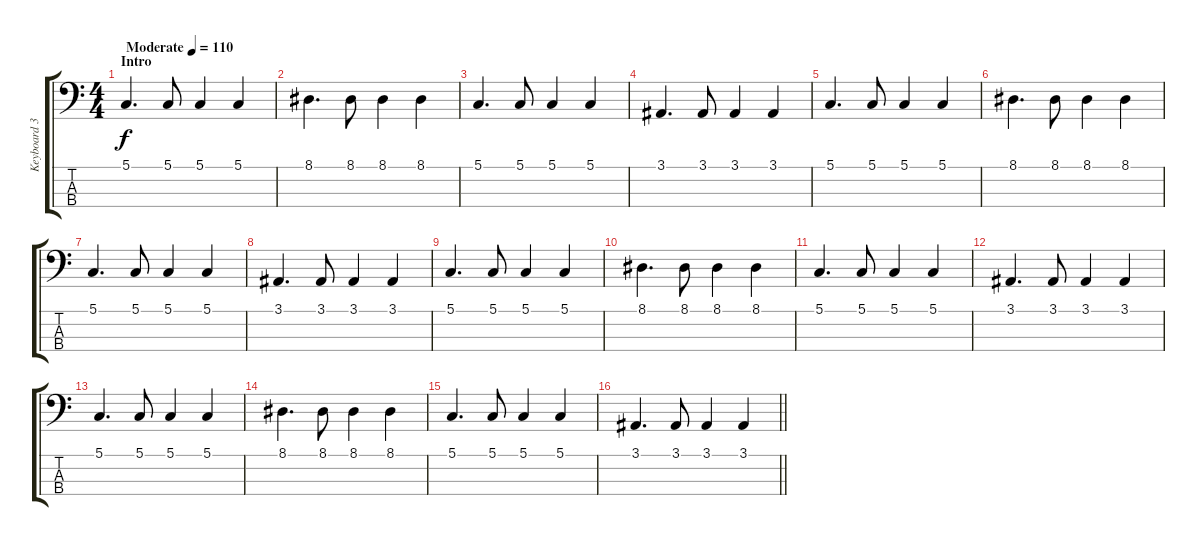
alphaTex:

\track ("Keyboard 3 (Low)" "Keyboard 3") {instrument stringensemble1}
\staff {score tabs}
\tuning (G2 D2 A1 E1) {hide}
\ts (4 4)
\section ("" "Intro")
\tempo (110 "Moderate")
\clef f4
\ks c
5.1.4{d dy f instrument stringensemble1} 5.1.8 5.1.4 5.1.4 |
8.1.4{d} 8.1.8 8.1.4 8.1.4 |
5.1.4{d} 5.1.8 5.1.4 5.1.4 |
3.1.4{d} 3.1.8 3.1.4 3.1.4 |
5.1.4{d} 5.1.8 5.1.4 5.1.4 |
8.1.4{d} 8.1.8 8.1.4 8.1.4 |
5.1.4{d} 5.1.8 5.1.4 5.1.4 |
3.1.4{d} 3.1.8 3.1.4 3.1.4 |
5.1.4{d} 5.1.8 5.1.4 5.1.4 |
8.1.4{d} 8.1.8 8.1.4 8.1.4 |
5.1.4{d} 5.1.8 5.1.4 5.1.4 |
3.1.4{d} 3.1.8 3.1.4 3.1.4 |
5.1.4{d} 5.1.8 5.1.4 5.1.4 |
8.1.4{d} 8.1.8 8.1.4 8.1.4 |
5.1.4{d} 5.1.8 5.1.4 5.1.4 |
\barLineRight lightlight
3.1.4{d} 3.1.8 3.1.4 3.1.4
